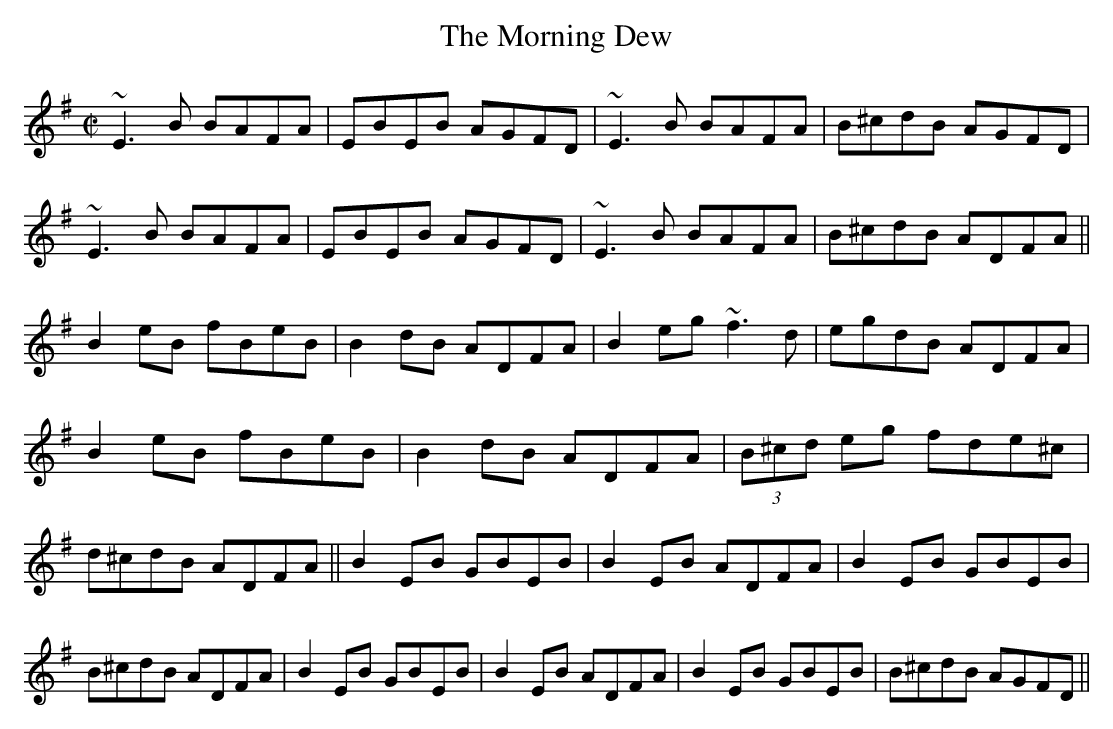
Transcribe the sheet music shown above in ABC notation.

X:1
T:Morning Dew, The
M:C|
L:1/8
K:Em
~E3B BAFA|EBEB AGFD|~E3B BAFA|B^cdB AGFD|\
~E3B BAFA|EBEB AGFD|~E3B BAFA|B^cdB ADFA||\
B2eB fBeB|B2dB ADFA|B2eg ~f3d|egdB ADFA|\
B2eB fBeB|B2dB ADFA|(3B^cd eg fde^c|d^cdB ADFA||\
B2EB GBEB|B2EB ADFA|B2EB GBEB|B^cdB ADFA|\
B2EB GBEB|B2EB ADFA|B2EB GBEB|B^cdB AGFD||
